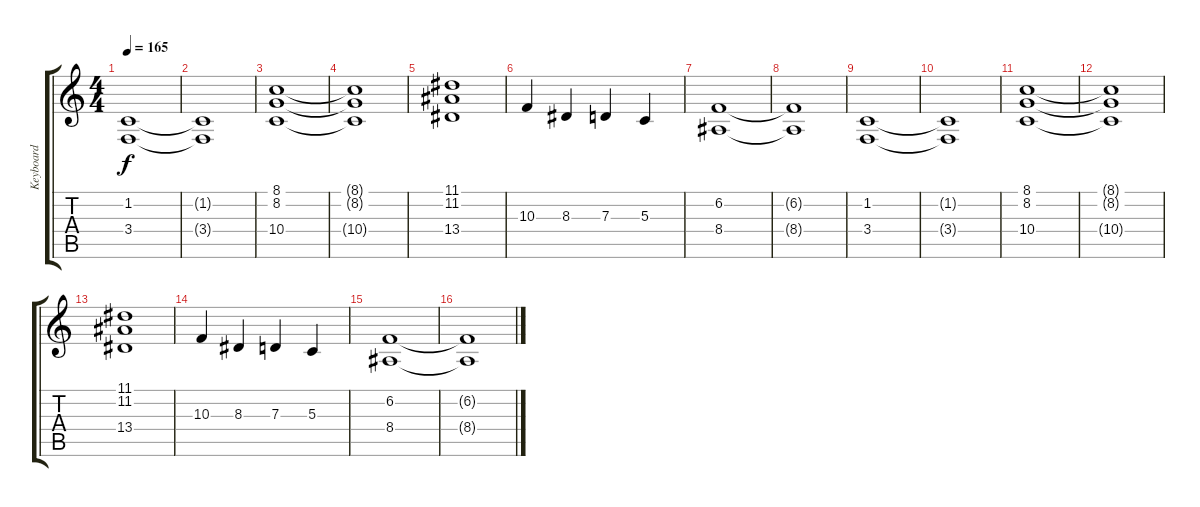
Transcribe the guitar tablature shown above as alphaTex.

\track ("Keyboard" "Keyboard") {instrument stringensemble2}
\staff {score tabs}
\tuning (E4 B3 G3 D3 A2 E2) {hide}
\ts (4 4)
\tempo 165
\clef g2
\ks c
(1.2 3.4).1{dy f} |
(1.2{t} 3.4{t}).1 |
(8.1 8.2 10.4).1 |
(8.1{t} 8.2{t} 10.4{t}).1 |
(11.1 11.2 13.4).1 |
10.3.4 8.3.4 7.3.4 5.3.4 |
(6.2 8.4).1 |
(6.2{t} 8.4{t}).1 |
(1.2 3.4).1 |
(1.2{t} 3.4{t}).1 |
(8.1 8.2 10.4).1 |
(8.1{t} 8.2{t} 10.4{t}).1 |
(11.1 11.2 13.4).1 |
10.3.4 8.3.4 7.3.4 5.3.4 |
(6.2 8.4).1 |
(6.2{t} 8.4{t}).1
